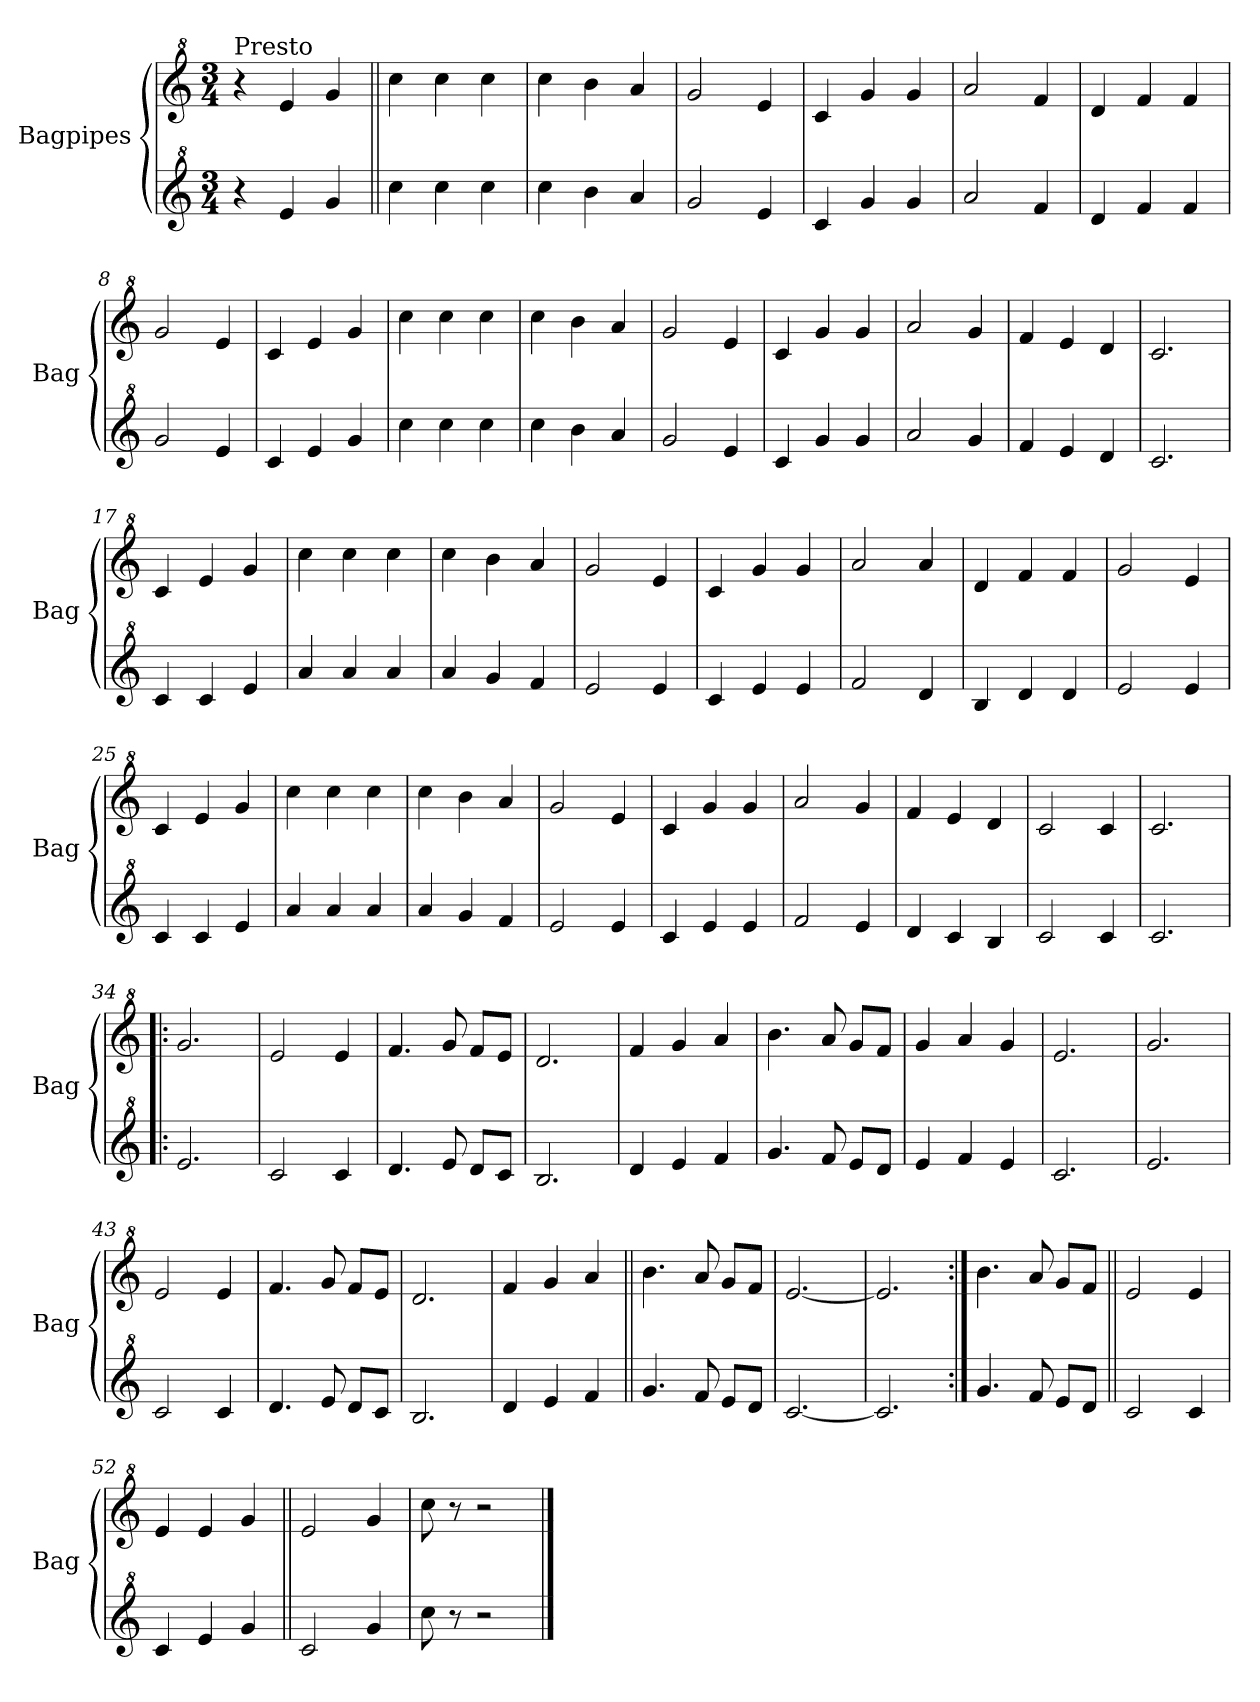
**kern	**kern
*part2	*part1
*staff2	*staff1
*I"Bagpipes	*I"Bagpipes
*I'Bag	*I'Bag
*clefG^2	*clefG^2
*k[]	*k[]
*C:	*C:
*M3/4	*M3/4
=1	=1
!	!LO:TX:a:t=Presto
4r	4r
4ee/	4ee/
4gg/	4gg/
=2||	=2||
4ccc\	4ccc\
4ccc\	4ccc\
4ccc\	4ccc\
=3	=3
4ccc\	4ccc\
4bb\	4bb\
4aa/	4aa/
=4	=4
2gg/	2gg/
4ee/	4ee/
=5	=5
4cc/	4cc/
4gg/	4gg/
4gg/	4gg/
=6	=6
2aa/	2aa/
4ff/	4ff/
=7	=7
4dd/	4dd/
4ff/	4ff/
4ff/	4ff/
=8	=8
2gg/	2gg/
4ee/	4ee/
=9	=9
4cc/	4cc/
4ee/	4ee/
4gg/	4gg/
=10	=10
4ccc\	4ccc\
4ccc\	4ccc\
4ccc\	4ccc\
=11	=11
4ccc\	4ccc\
4bb\	4bb\
4aa/	4aa/
=12	=12
2gg/	2gg/
4ee/	4ee/
!!LO:LB:g=z
=13	=13
4cc/	4cc/
4gg/	4gg/
4gg/	4gg/
=14	=14
2aa/	2aa/
4gg/	4gg/
=15	=15
4ff/	4ff/
4ee/	4ee/
4dd/	4dd/
=16	=16
2.cc/	2.cc/
=17	=17
4cc/	4cc/
4cc/	4ee/
4ee/	4gg/
=18	=18
4aa/	4ccc\
4aa/	4ccc\
4aa/	4ccc\
=19	=19
4aa/	4ccc\
4gg/	4bb\
4ff/	4aa/
=20	=20
2ee/	2gg/
4ee/	4ee/
=21	=21
4cc/	4cc/
4ee/	4gg/
4ee/	4gg/
=22	=22
2ff/	2aa/
4dd/	4aa/
=23	=23
4b/	4dd/
4dd/	4ff/
4dd/	4ff/
=24	=24
2ee/	2gg/
4ee/	4ee/
=25	=25
4cc/	4cc/
4cc/	4ee/
4ee/	4gg/
!!LO:LB:g=z
=26	=26
4aa/	4ccc\
4aa/	4ccc\
4aa/	4ccc\
=27	=27
4aa/	4ccc\
4gg/	4bb\
4ff/	4aa/
=28	=28
2ee/	2gg/
4ee/	4ee/
=29	=29
4cc/	4cc/
4ee/	4gg/
4ee/	4gg/
=30	=30
2ff/	2aa/
4ee/	4gg/
=31	=31
4dd/	4ff/
4cc/	4ee/
4b/	4dd/
=32	=32
2cc/	2cc/
4cc/	4cc/
=33	=33
2.cc/	2.cc/
=34!|:	=34!|:
2.ee/	2.gg/
=35	=35
2cc/	2ee/
4cc/	4ee/
=36	=36
4.dd/	4.ff/
8ee/	8gg/
8dd/L	8ff/L
8cc/J	8ee/J
=37	=37
2.b/	2.dd/
=38	=38
4dd/	4ff/
4ee/	4gg/
4ff/	4aa/
!!LO:LB:g=z
=39	=39
4.gg/	4.bb\
8ff/	8aa/
8ee/L	8gg/L
8dd/J	8ff/J
=40	=40
4ee/	4gg/
4ff/	4aa/
4ee/	4gg/
=41	=41
2.cc/	2.ee/
=42	=42
2.ee/	2.gg/
=43	=43
2cc/	2ee/
4cc/	4ee/
=44	=44
4.dd/	4.ff/
8ee/	8gg/
8dd/L	8ff/L
8cc/J	8ee/J
=45	=45
2.b/	2.dd/
=46	=46
4dd/	4ff/
4ee/	4gg/
4ff/	4aa/
=47||	=47||
4.gg/	4.bb\
8ff/	8aa/
8ee/L	8gg/L
8dd/J	8ff/J
=48	=48
[2.cc/	[2.ee/
=49	=49
2.cc/]	2.ee/]
!!LO:LB:g=z
=50:|!	=50:|!
4.gg/	4.bb\
8ff/	8aa/
8ee/L	8gg/L
8dd/J	8ff/J
=51||	=51||
2cc/	2ee/
4cc/	4ee/
=52	=52
4cc/	4ee/
4ee/	4ee/
4gg/	4gg/
=53||	=53||
2cc/	2ee/
4gg/	4gg/
=54	=54
8ccc\	8ccc\
8r	8r
2r	2r
==	==
*-	*-
